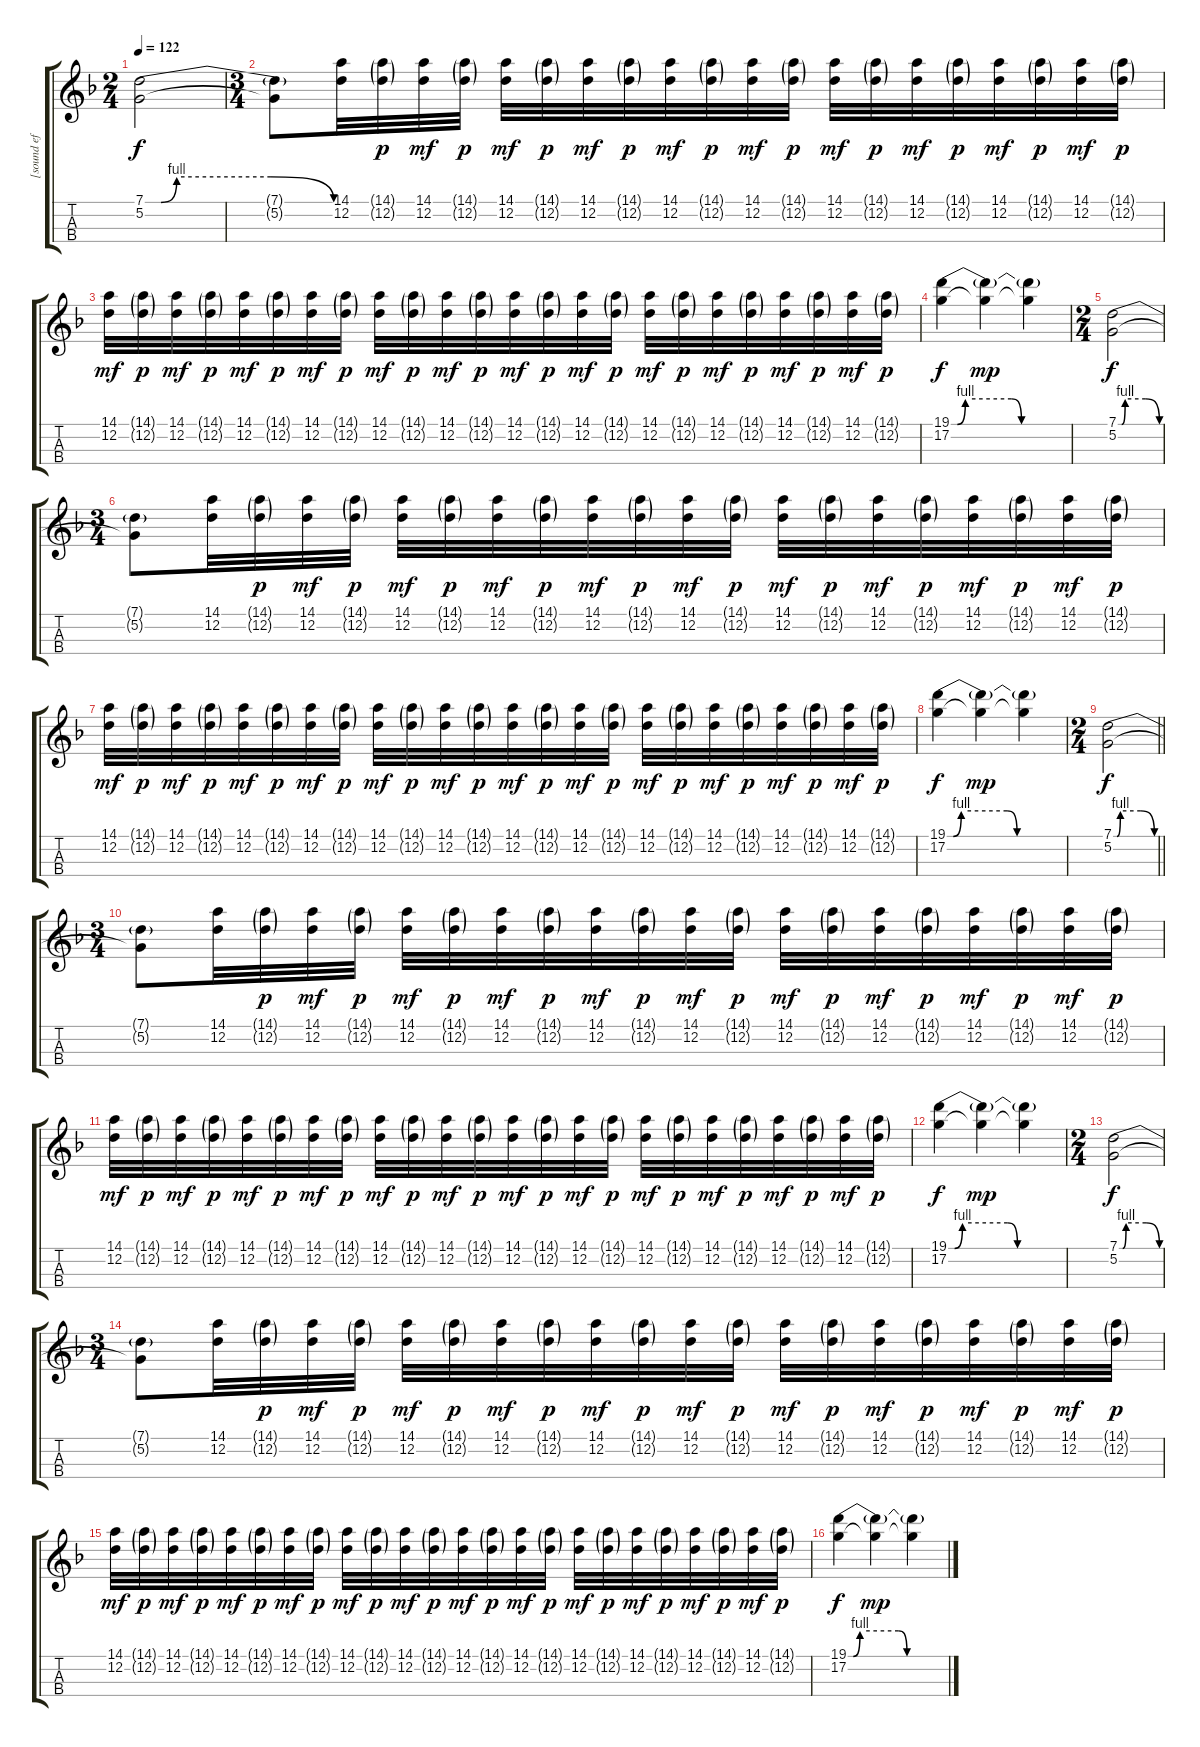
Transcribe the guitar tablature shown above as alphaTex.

\track (" [sound effects]" " [sound ef") {instrument electricbassfinger}
\staff {score tabs}
\tuning (G3 D3 A2 D2) {hide}
\ts (2 4)
\tempo 122
\clef g2
\ks dminor
(7.1{be (custom 0 0 5 0 10 4 40 4 60 0)} 5.2).2{dy f} |
\ts (3 4)
(7.1{t} 5.2{t}).8 (14.1 12.2).32 (14.1{g} 12.2{g}).32{dy p} (14.1 12.2).32{dy mf} (14.1{g} 12.2{g}).32{dy p} (14.1 12.2).32{dy mf} (14.1{g} 12.2{g}).32{dy p} (14.1 12.2).32{dy mf} (14.1{g} 12.2{g}).32{dy p} (14.1 12.2).32{dy mf} (14.1{g} 12.2{g}).32{dy p} (14.1 12.2).32{dy mf} (14.1{g} 12.2{g}).32{dy p} (14.1 12.2).32{dy mf} (14.1{g} 12.2{g}).32{dy p} (14.1 12.2).32{dy mf} (14.1{g} 12.2{g}).32{dy p} (14.1 12.2).32{dy mf} (14.1{g} 12.2{g}).32{dy p} (14.1 12.2).32{dy mf} (14.1{g} 12.2{g}).32{dy p} |
(14.1 12.2).32{dy mf} (14.1{g} 12.2{g}).32{dy p} (14.1 12.2).32{dy mf} (14.1{g} 12.2{g}).32{dy p} (14.1 12.2).32{dy mf} (14.1{g} 12.2{g}).32{dy p} (14.1 12.2).32{dy mf} (14.1{g} 12.2{g}).32{dy p} (14.1 12.2).32{dy mf} (14.1{g} 12.2{g}).32{dy p} (14.1 12.2).32{dy mf} (14.1{g} 12.2{g}).32{dy p} (14.1 12.2).32{dy mf} (14.1{g} 12.2{g}).32{dy p} (14.1 12.2).32{dy mf} (14.1{g} 12.2{g}).32{dy p} (14.1 12.2).32{dy mf} (14.1{g} 12.2{g}).32{dy p} (14.1 12.2).32{dy mf} (14.1{g} 12.2{g}).32{dy p} (14.1 12.2).32{dy mf} (14.1{g} 12.2{g}).32{dy p} (14.1 12.2).32{dy mf} (14.1{g} 12.2{g}).32{dy p} |
(19.1{be (custom 0 0 3 0 7 4 30 4 35 0 60 0)} 17.2).4{dy f} (19.1{t} 17.2{t}).4{dy mp} (19.1{t} 17.2{t}).4 |
\ts (2 4)
(7.1{be (custom 0 0 5 0 10 4 40 4 60 0)} 5.2).2{dy f} |
\ts (3 4)
(7.1{t} 5.2{t}).8 (14.1 12.2).32 (14.1{g} 12.2{g}).32{dy p} (14.1 12.2).32{dy mf} (14.1{g} 12.2{g}).32{dy p} (14.1 12.2).32{dy mf} (14.1{g} 12.2{g}).32{dy p} (14.1 12.2).32{dy mf} (14.1{g} 12.2{g}).32{dy p} (14.1 12.2).32{dy mf} (14.1{g} 12.2{g}).32{dy p} (14.1 12.2).32{dy mf} (14.1{g} 12.2{g}).32{dy p} (14.1 12.2).32{dy mf} (14.1{g} 12.2{g}).32{dy p} (14.1 12.2).32{dy mf} (14.1{g} 12.2{g}).32{dy p} (14.1 12.2).32{dy mf} (14.1{g} 12.2{g}).32{dy p} (14.1 12.2).32{dy mf} (14.1{g} 12.2{g}).32{dy p} |
(14.1 12.2).32{dy mf} (14.1{g} 12.2{g}).32{dy p} (14.1 12.2).32{dy mf} (14.1{g} 12.2{g}).32{dy p} (14.1 12.2).32{dy mf} (14.1{g} 12.2{g}).32{dy p} (14.1 12.2).32{dy mf} (14.1{g} 12.2{g}).32{dy p} (14.1 12.2).32{dy mf} (14.1{g} 12.2{g}).32{dy p} (14.1 12.2).32{dy mf} (14.1{g} 12.2{g}).32{dy p} (14.1 12.2).32{dy mf} (14.1{g} 12.2{g}).32{dy p} (14.1 12.2).32{dy mf} (14.1{g} 12.2{g}).32{dy p} (14.1 12.2).32{dy mf} (14.1{g} 12.2{g}).32{dy p} (14.1 12.2).32{dy mf} (14.1{g} 12.2{g}).32{dy p} (14.1 12.2).32{dy mf} (14.1{g} 12.2{g}).32{dy p} (14.1 12.2).32{dy mf} (14.1{g} 12.2{g}).32{dy p} |
(19.1{be (custom 0 0 3 0 7 4 30 4 35 0 60 0)} 17.2).4{dy f} (19.1{t} 17.2{t}).4{dy mp} (19.1{t} 17.2{t}).4 |
\ts (2 4)
\barLineRight lightlight
(7.1{be (custom 0 0 5 0 10 4 40 4 60 0)} 5.2).2{dy f} |
\ts (3 4)
(7.1{t} 5.2{t}).8 (14.1 12.2).32 (14.1{g} 12.2{g}).32{dy p} (14.1 12.2).32{dy mf} (14.1{g} 12.2{g}).32{dy p} (14.1 12.2).32{dy mf} (14.1{g} 12.2{g}).32{dy p} (14.1 12.2).32{dy mf} (14.1{g} 12.2{g}).32{dy p} (14.1 12.2).32{dy mf} (14.1{g} 12.2{g}).32{dy p} (14.1 12.2).32{dy mf} (14.1{g} 12.2{g}).32{dy p} (14.1 12.2).32{dy mf} (14.1{g} 12.2{g}).32{dy p} (14.1 12.2).32{dy mf} (14.1{g} 12.2{g}).32{dy p} (14.1 12.2).32{dy mf} (14.1{g} 12.2{g}).32{dy p} (14.1 12.2).32{dy mf} (14.1{g} 12.2{g}).32{dy p} |
(14.1 12.2).32{dy mf} (14.1{g} 12.2{g}).32{dy p} (14.1 12.2).32{dy mf} (14.1{g} 12.2{g}).32{dy p} (14.1 12.2).32{dy mf} (14.1{g} 12.2{g}).32{dy p} (14.1 12.2).32{dy mf} (14.1{g} 12.2{g}).32{dy p} (14.1 12.2).32{dy mf} (14.1{g} 12.2{g}).32{dy p} (14.1 12.2).32{dy mf} (14.1{g} 12.2{g}).32{dy p} (14.1 12.2).32{dy mf} (14.1{g} 12.2{g}).32{dy p} (14.1 12.2).32{dy mf} (14.1{g} 12.2{g}).32{dy p} (14.1 12.2).32{dy mf} (14.1{g} 12.2{g}).32{dy p} (14.1 12.2).32{dy mf} (14.1{g} 12.2{g}).32{dy p} (14.1 12.2).32{dy mf} (14.1{g} 12.2{g}).32{dy p} (14.1 12.2).32{dy mf} (14.1{g} 12.2{g}).32{dy p} |
(19.1{be (custom 0 0 3 0 7 4 30 4 35 0 60 0)} 17.2).4{dy f} (19.1{t} 17.2{t}).4{dy mp} (19.1{t} 17.2{t}).4 |
\ts (2 4)
(7.1{be (custom 0 0 5 0 10 4 40 4 60 0)} 5.2).2{dy f} |
\ts (3 4)
(7.1{t} 5.2{t}).8 (14.1 12.2).32 (14.1{g} 12.2{g}).32{dy p} (14.1 12.2).32{dy mf} (14.1{g} 12.2{g}).32{dy p} (14.1 12.2).32{dy mf} (14.1{g} 12.2{g}).32{dy p} (14.1 12.2).32{dy mf} (14.1{g} 12.2{g}).32{dy p} (14.1 12.2).32{dy mf} (14.1{g} 12.2{g}).32{dy p} (14.1 12.2).32{dy mf} (14.1{g} 12.2{g}).32{dy p} (14.1 12.2).32{dy mf} (14.1{g} 12.2{g}).32{dy p} (14.1 12.2).32{dy mf} (14.1{g} 12.2{g}).32{dy p} (14.1 12.2).32{dy mf} (14.1{g} 12.2{g}).32{dy p} (14.1 12.2).32{dy mf} (14.1{g} 12.2{g}).32{dy p} |
(14.1 12.2).32{dy mf} (14.1{g} 12.2{g}).32{dy p} (14.1 12.2).32{dy mf} (14.1{g} 12.2{g}).32{dy p} (14.1 12.2).32{dy mf} (14.1{g} 12.2{g}).32{dy p} (14.1 12.2).32{dy mf} (14.1{g} 12.2{g}).32{dy p} (14.1 12.2).32{dy mf} (14.1{g} 12.2{g}).32{dy p} (14.1 12.2).32{dy mf} (14.1{g} 12.2{g}).32{dy p} (14.1 12.2).32{dy mf} (14.1{g} 12.2{g}).32{dy p} (14.1 12.2).32{dy mf} (14.1{g} 12.2{g}).32{dy p} (14.1 12.2).32{dy mf} (14.1{g} 12.2{g}).32{dy p} (14.1 12.2).32{dy mf} (14.1{g} 12.2{g}).32{dy p} (14.1 12.2).32{dy mf} (14.1{g} 12.2{g}).32{dy p} (14.1 12.2).32{dy mf} (14.1{g} 12.2{g}).32{dy p} |
(19.1{be (custom 0 0 3 0 7 4 30 4 35 0 60 0)} 17.2).4{dy f} (19.1{t} 17.2{t}).4{dy mp} (19.1{t} 17.2{t}).4
